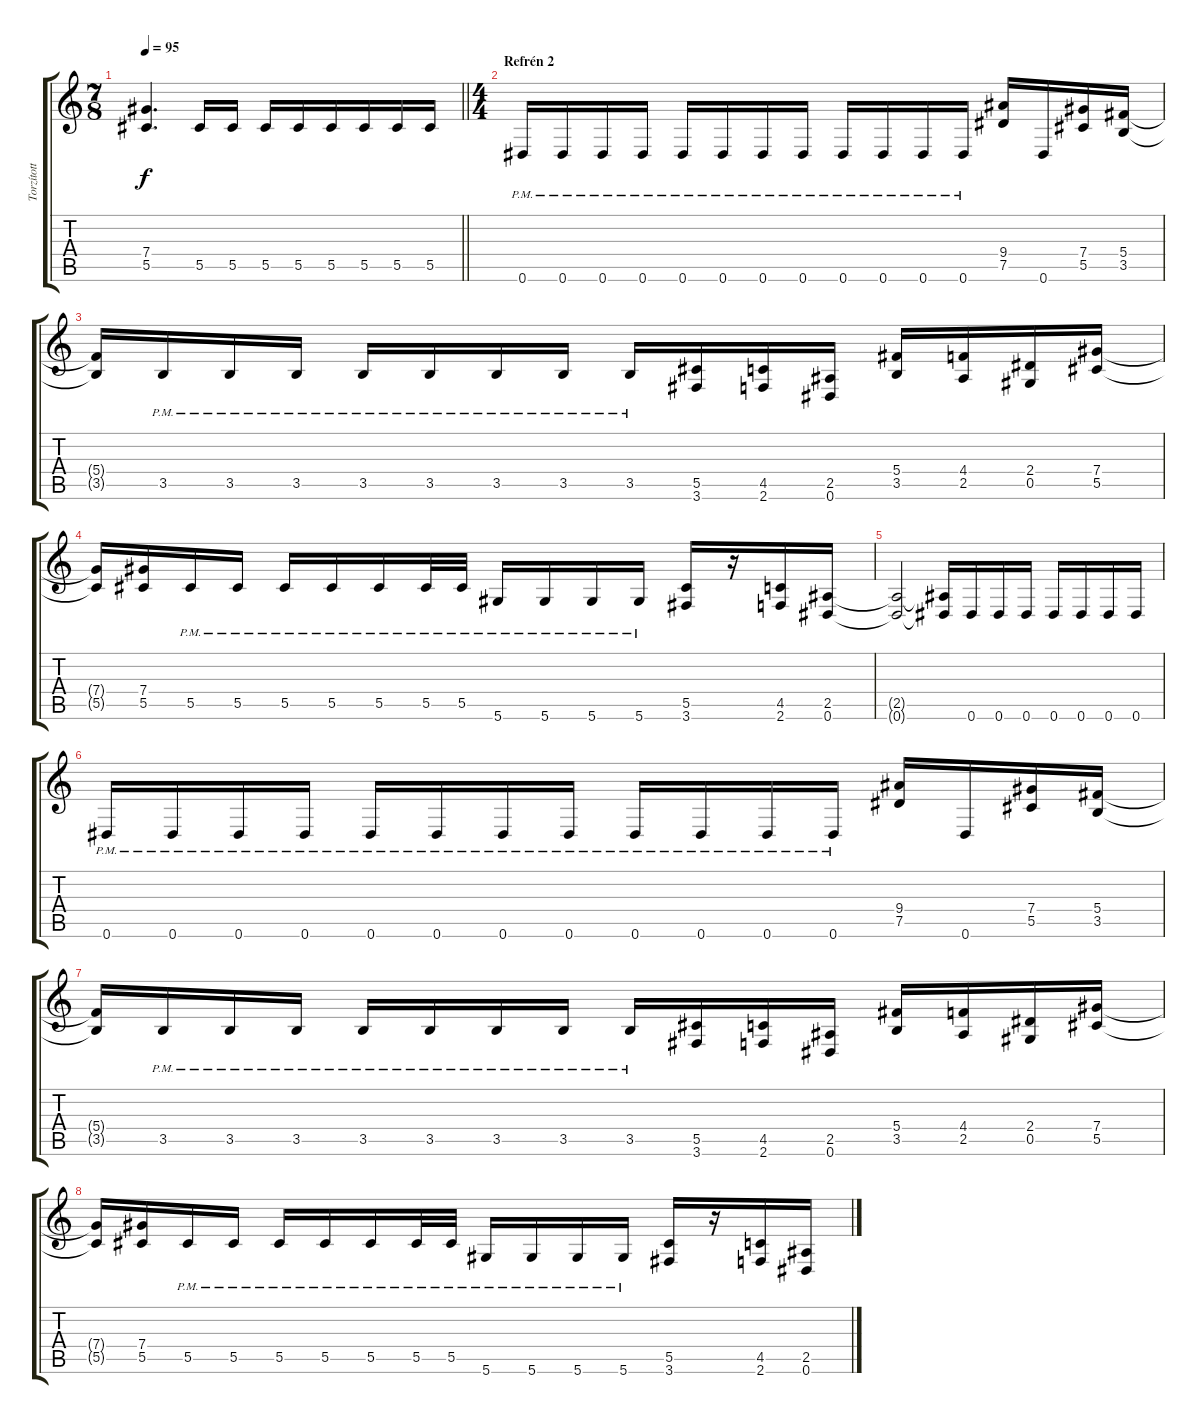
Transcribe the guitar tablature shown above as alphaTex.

\track ("Torzított - Kíséret 1" "Torzított ") {instrument distortionguitar}
\staff {score tabs}
\tuning (Eb4 Bb3 Gb3 Db3 Ab2 Eb2) {hide}
\ts (7 8)
\tempo 95
\clef g2
\barLineRight lightlight
\ks c
(7.4{t} 5.5{t}).4{d dy f} 5.5.16 5.5.16 5.5.16 5.5.16 5.5.16 5.5.16 5.5.16 5.5.16 |
\ts (4 4)
\section ("" "Refrén 2")
0.6{pm}.16 0.6{pm}.16 0.6{pm}.16 0.6{pm}.16 0.6{pm}.16 0.6{pm}.16 0.6{pm}.16 0.6{pm}.16 0.6{pm}.16 0.6{pm}.16 0.6{pm}.16 0.6{pm}.16 (9.4 7.5).16 0.6.16 (7.4 5.5).16 (5.4 3.5).16 |
(5.4{t} 3.5{t}).16 3.5{pm}.16 3.5{pm}.16 3.5{pm}.16 3.5{pm}.16 3.5{pm}.16 3.5{pm}.16 3.5{pm}.16 3.5{pm}.16 (5.5 3.6).16 (4.5 2.6).16 (2.5 0.6).16 (5.4 3.5).16 (4.4 2.5).16 (2.4 0.5).16 (7.4 5.5).16 |
(7.4{t} 5.5{t}).16 (7.4 5.5).16 5.5{pm}.16 5.5{pm}.16 5.5{pm}.16 5.5{pm}.16 5.5{pm}.16 5.5{pm}.32 5.5{pm}.32 5.6{pm}.16 5.6{pm}.16 5.6{pm}.16 5.6{pm}.16 (5.5 3.6).16 r.16 (4.5 2.6).16 (2.5 0.6).16 |
(2.5{t} 0.6{t}).2 (2.5{t} 0.6{t}).16 0.6.16 0.6.16 0.6.16 0.6.16 0.6.16 0.6.16 0.6.16 |
0.6{pm}.16 0.6{pm}.16 0.6{pm}.16 0.6{pm}.16 0.6{pm}.16 0.6{pm}.16 0.6{pm}.16 0.6{pm}.16 0.6{pm}.16 0.6{pm}.16 0.6{pm}.16 0.6{pm}.16 (9.4 7.5).16 0.6.16 (7.4 5.5).16 (5.4 3.5).16 |
(5.4{t} 3.5{t}).16 3.5{pm}.16 3.5{pm}.16 3.5{pm}.16 3.5{pm}.16 3.5{pm}.16 3.5{pm}.16 3.5{pm}.16 3.5{pm}.16 (5.5 3.6).16 (4.5 2.6).16 (2.5 0.6).16 (5.4 3.5).16 (4.4 2.5).16 (2.4 0.5).16 (7.4 5.5).16 |
(7.4{t} 5.5{t}).16 (7.4 5.5).16 5.5{pm}.16 5.5{pm}.16 5.5{pm}.16 5.5{pm}.16 5.5{pm}.16 5.5{pm}.32 5.5{pm}.32 5.6{pm}.16 5.6{pm}.16 5.6{pm}.16 5.6{pm}.16 (5.5 3.6).16 r.16 (4.5 2.6).16 (2.5 0.6).16
